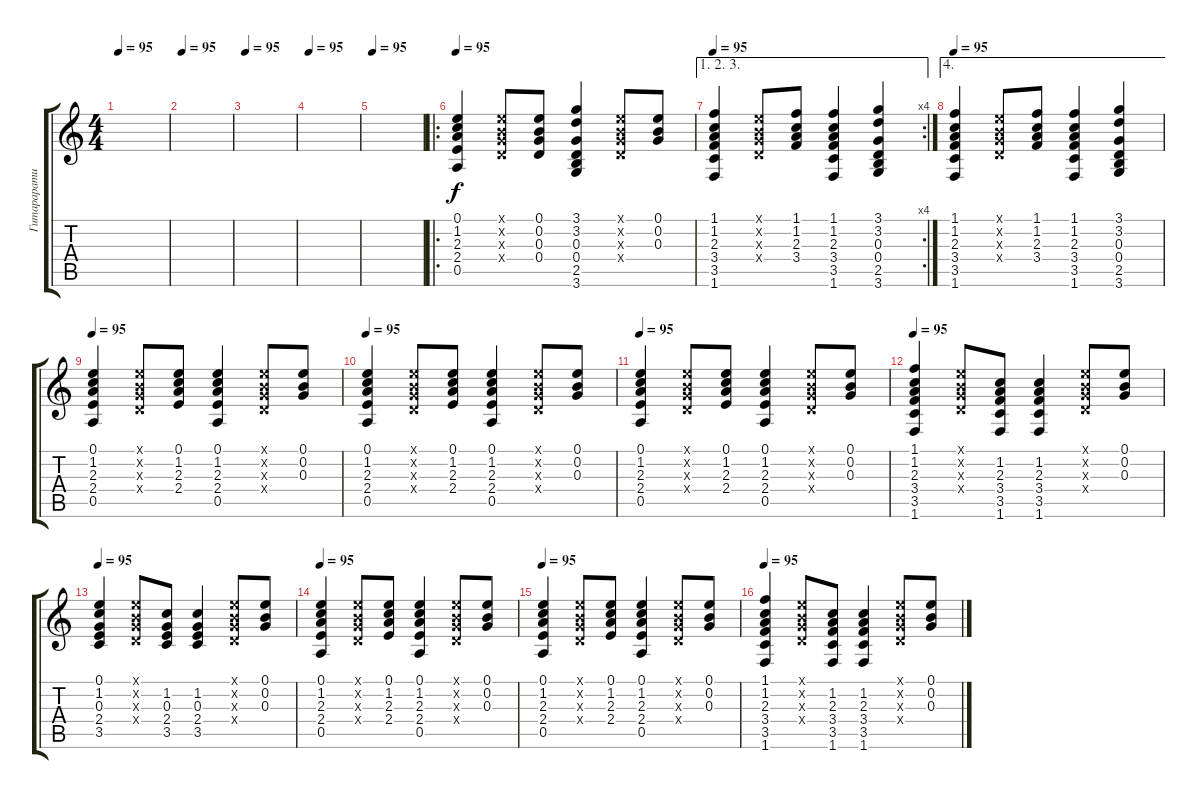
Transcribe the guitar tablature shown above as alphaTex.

\track ("ГитараратиГ" "Гитарарати") {instrument acousticguitarsteel}
\staff {score tabs}
\tuning (E4 B3 G3 D3 A2 E2) {hide}
\ts (4 4)
\tempo 95
\clef g2
\ks c
|
\tempo 95
|
\tempo 95
|
\tempo 95
|
\tempo 95
|
\ro
\tempo 95
(0.1 1.2 2.3 2.4 0.5).4{volume 11} (0.1{x} 0.2{x} 0.3{x} 0.4{x}).8 (0.1 0.2 0.3 0.4).8 (3.1 3.2 0.3 0.4 2.5 3.6).4 (0.1{x} 0.2{x} 0.3{x} 0.4{x}).8 (0.1 0.2 0.3).8 |
\ae (1 2 3)
\rc 4
\tempo 95
(1.1 1.2 2.3 3.4 3.5 1.6).4 (0.1{x} 0.2{x} 0.3{x} 0.4{x}).8 (1.1 1.2 2.3 3.4).8 (1.1 1.2 2.3 3.4 3.5 1.6).4 (3.1 3.2 0.3 0.4 2.5 3.6).4 |
\ae 4
\tempo 95
(1.1 1.2 2.3 3.4 3.5 1.6).4 (0.1{x} 0.2{x} 0.3{x} 0.4{x}).8 (1.1 1.2 2.3 3.4).8 (1.1 1.2 2.3 3.4 3.5 1.6).4 (3.1 3.2 0.3 0.4 2.5 3.6).4 |
\tempo 95
(0.1 1.2 2.3 2.4 0.5).4 (0.1{x} 0.2{x} 0.3{x} 0.4{x}).8 (0.1 1.2 2.3 2.4).8 (0.1 1.2 2.3 2.4 0.5).4 (0.1{x} 0.2{x} 0.3{x} 0.4{x}).8 (0.1 0.2 0.3).8 |
\tempo 95
(0.1 1.2 2.3 2.4 0.5).4 (0.1{x} 0.2{x} 0.3{x} 0.4{x}).8 (0.1 1.2 2.3 2.4).8 (0.1 1.2 2.3 2.4 0.5).4 (0.1{x} 0.2{x} 0.3{x} 0.4{x}).8 (0.1 0.2 0.3).8 |
\tempo 95
(0.1 1.2 2.3 2.4 0.5).4 (0.1{x} 0.2{x} 0.3{x} 0.4{x}).8 (0.1 1.2 2.3 2.4).8 (0.1 1.2 2.3 2.4 0.5).4 (0.1{x} 0.2{x} 0.3{x} 0.4{x}).8 (0.1 0.2 0.3).8 |
\tempo 95
(1.1 1.2 2.3 3.4 3.5 1.6).4 (0.1{x} 0.2{x} 0.3{x} 0.4{x}).8 (1.2 2.3 3.4 3.5 1.6).8 (1.2 2.3 3.4 3.5 1.6).4 (0.1{x} 0.2{x} 0.3{x} 0.4{x}).8 (0.1 0.2 0.3).8 |
\tempo 95
(0.1 1.2 0.3 2.4 3.5).4 (0.1{x} 0.2{x} 0.3{x} 0.4{x}).8 (1.2 0.3 2.4 3.5).8 (1.2 0.3 2.4 3.5).4 (0.1{x} 0.2{x} 0.3{x} 0.4{x}).8 (0.1 0.2 0.3).8 |
\tempo 95
(0.1 1.2 2.3 2.4 0.5).4 (0.1{x} 0.2{x} 0.3{x} 0.4{x}).8 (0.1 1.2 2.3 2.4).8 (0.1 1.2 2.3 2.4 0.5).4 (0.1{x} 0.2{x} 0.3{x} 0.4{x}).8 (0.1 0.2 0.3).8 |
\tempo 95
(0.1 1.2 2.3 2.4 0.5).4 (0.1{x} 0.2{x} 0.3{x} 0.4{x}).8 (0.1 1.2 2.3 2.4).8 (0.1 1.2 2.3 2.4 0.5).4 (0.1{x} 0.2{x} 0.3{x} 0.4{x}).8 (0.1 0.2 0.3).8 |
\tempo 95
(1.1 1.2 2.3 3.4 3.5 1.6).4 (0.1{x} 0.2{x} 0.3{x} 0.4{x}).8 (1.2 2.3 3.4 3.5 1.6).8 (1.2 2.3 3.4 3.5 1.6).4 (0.1{x} 0.2{x} 0.3{x} 0.4{x}).8 (0.1 0.2 0.3).8
